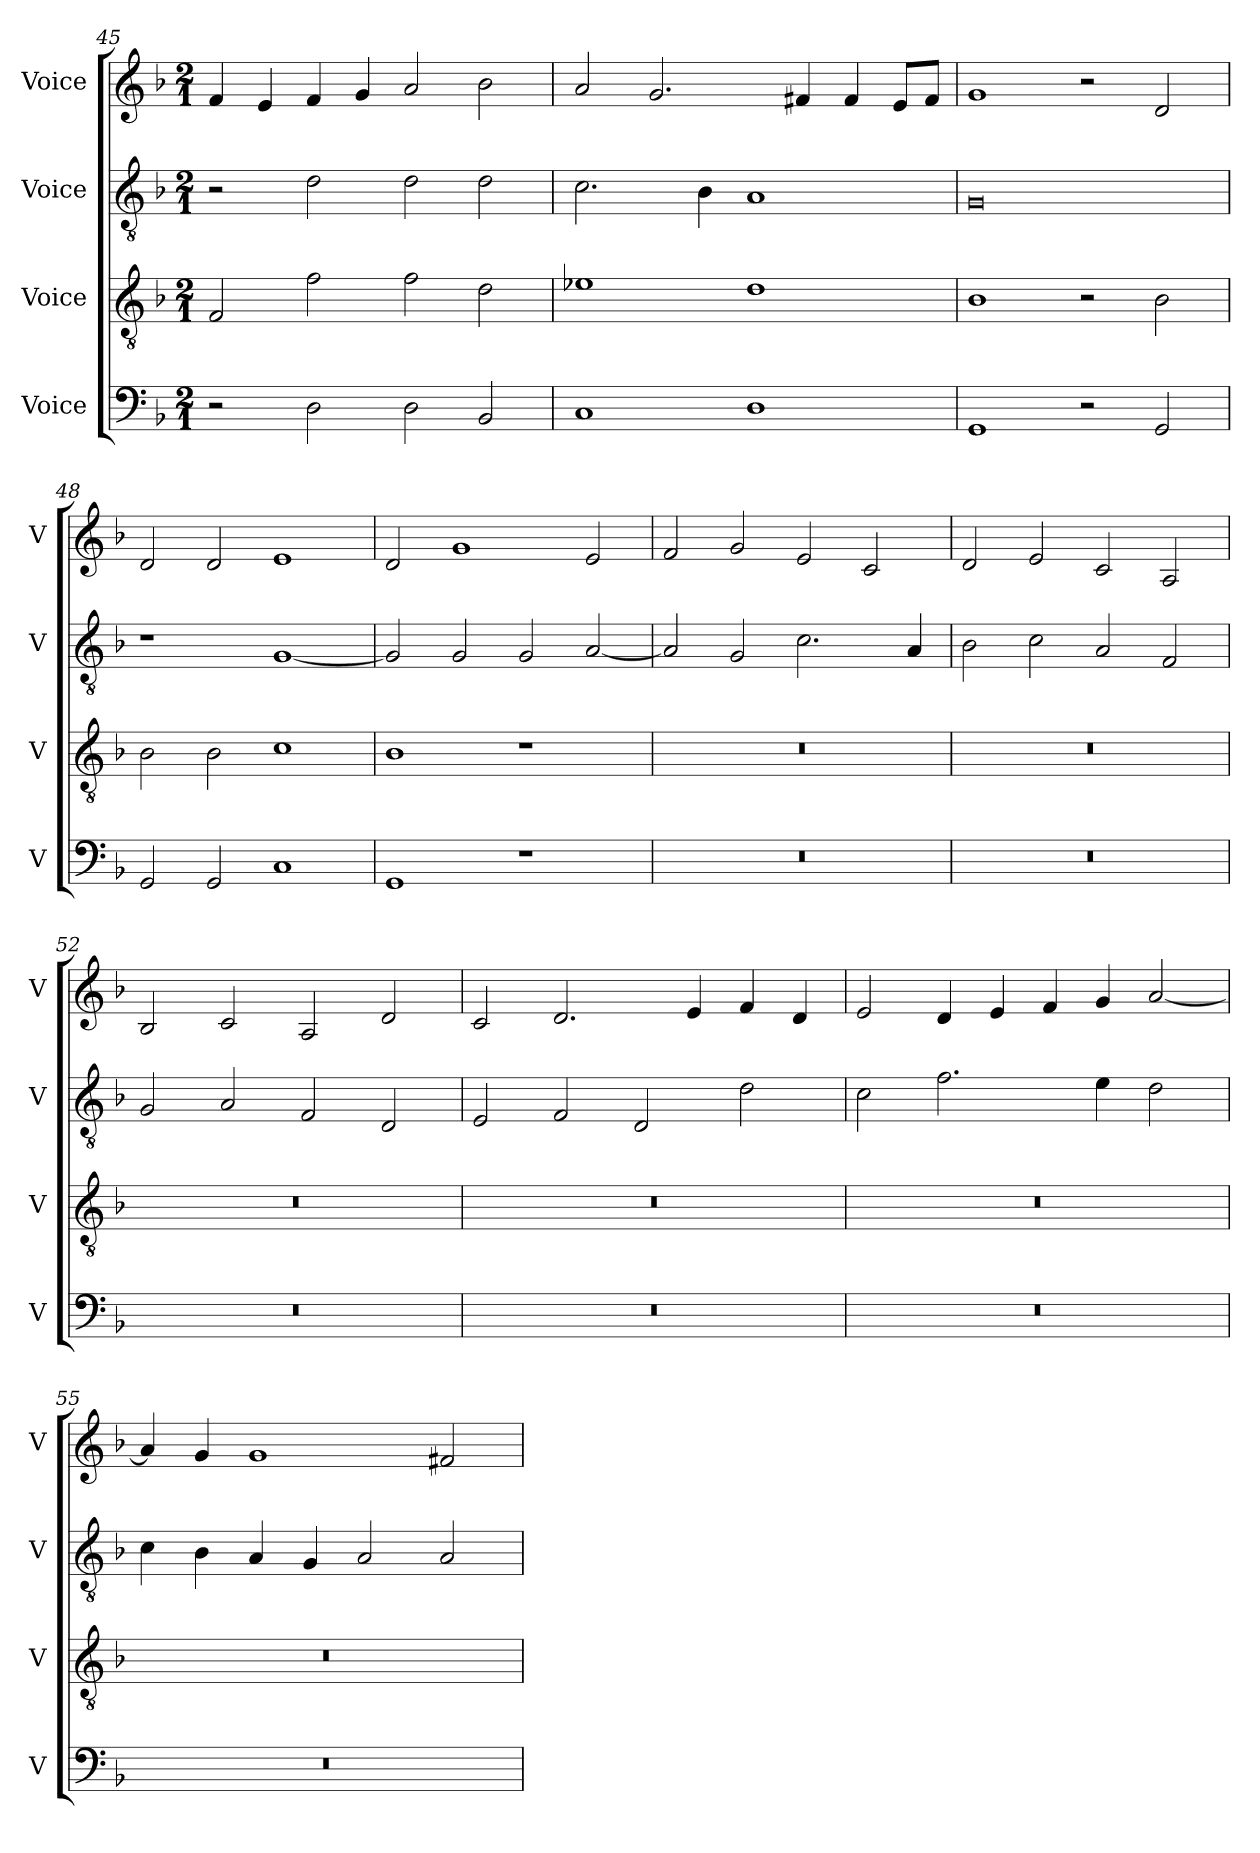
**kern	**kern	**kern	**kern
*part4	*part3	*part2	*part1
*staff4	*staff3	*staff2	*staff1
*I"Voice	*I"Voice	*I"Voice	*I"Voice
*I'V	*I'V	*I'V	*I'V
*clefF4	*clefGv2	*clefGv2	*clefG2
*k[b-]	*k[b-]	*k[b-]	*k[b-]
*M2/1	*M2/1	*M2/1	*M2/1
=45	=45	=45	=45
2r	2F/	2r	4f/
.	.	.	4e/
2D\	2f\	2d\	4f/
.	.	.	4g/
2D\	2f\	2d\	2a/
2BB-/	2d\	2d\	2b-\
=46	=46	=46	=46
1C	1e-X	2.c\	2a/
.	.	.	2.g/
.	.	4B-\	.
1D	1d	1A	.
.	.	.	4f#X/
.	.	.	4f#/
.	.	.	8e/L
.	.	.	8f#/J
!!LO:LB:g=z
=47	=47	=47	=47
1GG	1B-	0G	1g
2r	2r	.	2r
2GG/	2B-\	.	2d/
=48	=48	=48	=48
2GG/	2B-\	1r	2d/
2GG/	2B-\	.	2d/
1C	1c	[1G	1e
=49	=49	=49	=49
1GG	1B-	2G/]	2d/
.	.	2G/	1g
1r	1r	2G/	.
.	.	[2A/	2e/
=50	=50	=50	=50
0r	0r	2A/]	2f/
.	.	2G/	2g/
.	.	2.c\	2e/
.	.	.	2c/
.	.	4A/	.
!!LO:LB:g=z
=51	=51	=51	=51
0r	0r	2B-\	2d/
.	.	2c\	2e/
.	.	2A/	2c/
.	.	2F/	2A/
=52	=52	=52	=52
0r	0r	2G/	2B-/
.	.	2A/	2c/
.	.	2F/	2A/
.	.	2D/	2d/
=53	=53	=53	=53
0r	0r	2E/	2c/
.	.	2F/	2.d/
.	.	2D/	.
.	.	.	4e/
.	.	2d\	4f/
.	.	.	4d/
!!LO:LB:g=z
=54	=54	=54	=54
0r	0r	2c\	2e/
.	.	2.f\	4d/
.	.	.	4e/
.	.	.	4f/
.	.	4e\	4g/
.	.	2d\	[2a/
=55	=55	=55	=55
0r	0r	4c\	4a/]
.	.	4B-\	4g/
.	.	4A/	1g
.	.	4G/	.
.	.	2A/	.
.	.	2A/	2f#X/
=	=	=	=
*-	*-	*-	*-
